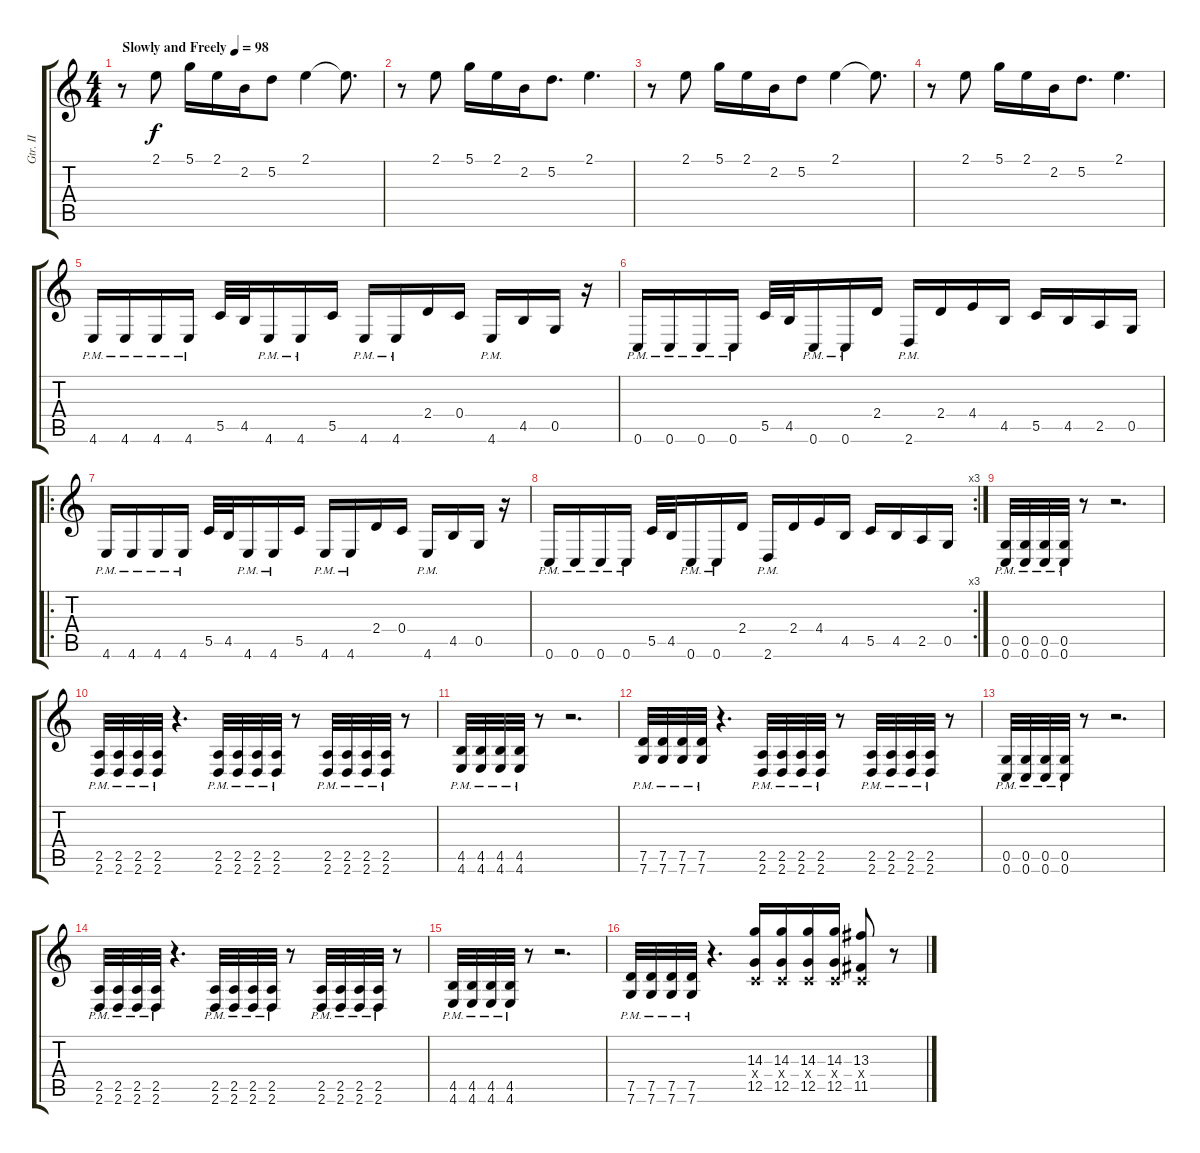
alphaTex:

\track ("Gtr. II" "Gtr. II") {instrument overdrivenguitar}
\staff {score tabs}
\tuning (D4 A3 F3 C3 G2 C2) {hide}
\ts (4 4)
\tempo (98 "Slowly and Freely")
\clef g2
\ks c
r.8{dy f instrument overdrivenguitar} 2.1.8 5.1.16 2.1.16 2.2.16 5.2.8 2.1.4 2.1{t}.8{d} |
r.8 2.1.8 5.1.16 2.1.16 2.2.16 5.2.8{d} 2.1.4{d} |
r.8 2.1.8 5.1.16 2.1.16 2.2.16 5.2.8 2.1.4 2.1{t}.8{d} |
r.8 2.1.8 5.1.16 2.1.16 2.2.16 5.2.8{d} 2.1.4{d} |
4.6{pm}.16 4.6{pm}.16 4.6{pm}.16 4.6{pm}.16 5.5.32 4.5.32 4.6{pm}.16 4.6{pm}.16 5.5.16 4.6{pm}.16 4.6{pm}.16 2.4.16 0.4.16 4.6{pm}.16 4.5.16 0.5.16 r.16 |
0.6{pm}.16 0.6{pm}.16 0.6{pm}.16 0.6{pm}.16 5.5.32 4.5.32 0.6{pm}.16 0.6{pm}.16 2.4.16 2.6{pm}.16 2.4.16 4.4.16 4.5.16 5.5.16 4.5.16 2.5.16 0.5.16 |
\ro
4.6{pm}.16 4.6{pm}.16 4.6{pm}.16 4.6{pm}.16 5.5.32 4.5.32 4.6{pm}.16 4.6{pm}.16 5.5.16 4.6{pm}.16 4.6{pm}.16 2.4.16 0.4.16 4.6{pm}.16 4.5.16 0.5.16 r.16 |
\rc 3
0.6{pm}.16 0.6{pm}.16 0.6{pm}.16 0.6{pm}.16 5.5.32 4.5.32 0.6{pm}.16 0.6{pm}.16 2.4.16 2.6{pm}.16 2.4.16 4.4.16 4.5.16 5.5.16 4.5.16 2.5.16 0.5.16 |
(0.5{pm} 0.6{pm}).32 (0.5{pm} 0.6{pm}).32 (0.5{pm} 0.6{pm}).32 (0.5{pm} 0.6{pm}).32 r.8 r.2{d} |
(2.5{pm} 2.6{pm}).32 (2.5{pm} 2.6{pm}).32 (2.5{pm} 2.6{pm}).32 (2.5{pm} 2.6{pm}).32 r.4{d} (2.5{pm} 2.6{pm}).32 (2.5{pm} 2.6{pm}).32 (2.5{pm} 2.6{pm}).32 (2.5{pm} 2.6{pm}).32 r.8 (2.5{pm} 2.6{pm}).32 (2.5{pm} 2.6{pm}).32 (2.5{pm} 2.6{pm}).32 (2.5{pm} 2.6{pm}).32 r.8 |
(4.5{pm} 4.6{pm}).32 (4.5{pm} 4.6{pm}).32 (4.5{pm} 4.6{pm}).32 (4.5{pm} 4.6{pm}).32 r.8 r.2{d} |
(7.5{pm} 7.6{pm}).32 (7.5{pm} 7.6{pm}).32 (7.5{pm} 7.6{pm}).32 (7.5{pm} 7.6{pm}).32 r.4{d} (2.5{pm} 2.6{pm}).32 (2.5{pm} 2.6{pm}).32 (2.5{pm} 2.6{pm}).32 (2.5{pm} 2.6{pm}).32 r.8 (2.5{pm} 2.6{pm}).32 (2.5{pm} 2.6{pm}).32 (2.5{pm} 2.6{pm}).32 (2.5{pm} 2.6{pm}).32 r.8 |
(0.5{pm} 0.6{pm}).32 (0.5{pm} 0.6{pm}).32 (0.5{pm} 0.6{pm}).32 (0.5{pm} 0.6{pm}).32 r.8 r.2{d} |
(2.5{pm} 2.6{pm}).32 (2.5{pm} 2.6{pm}).32 (2.5{pm} 2.6{pm}).32 (2.5{pm} 2.6{pm}).32 r.4{d} (2.5{pm} 2.6{pm}).32 (2.5{pm} 2.6{pm}).32 (2.5{pm} 2.6{pm}).32 (2.5{pm} 2.6{pm}).32 r.8 (2.5{pm} 2.6{pm}).32 (2.5{pm} 2.6{pm}).32 (2.5{pm} 2.6{pm}).32 (2.5{pm} 2.6{pm}).32 r.8 |
(4.5{pm} 4.6{pm}).32 (4.5{pm} 4.6{pm}).32 (4.5{pm} 4.6{pm}).32 (4.5{pm} 4.6{pm}).32 r.8 r.2{d} |
(7.5{pm} 7.6{pm}).32 (7.5{pm} 7.6{pm}).32 (7.5{pm} 7.6{pm}).32 (7.5{pm} 7.6{pm}).32 r.4{d} (14.3 0.4{x} 12.5).16 (14.3 0.4{x} 12.5).16 (14.3 0.4{x} 12.5).16 (14.3 0.4{x} 12.5).16 (13.3 0.4{x} 11.5).8 r.8
